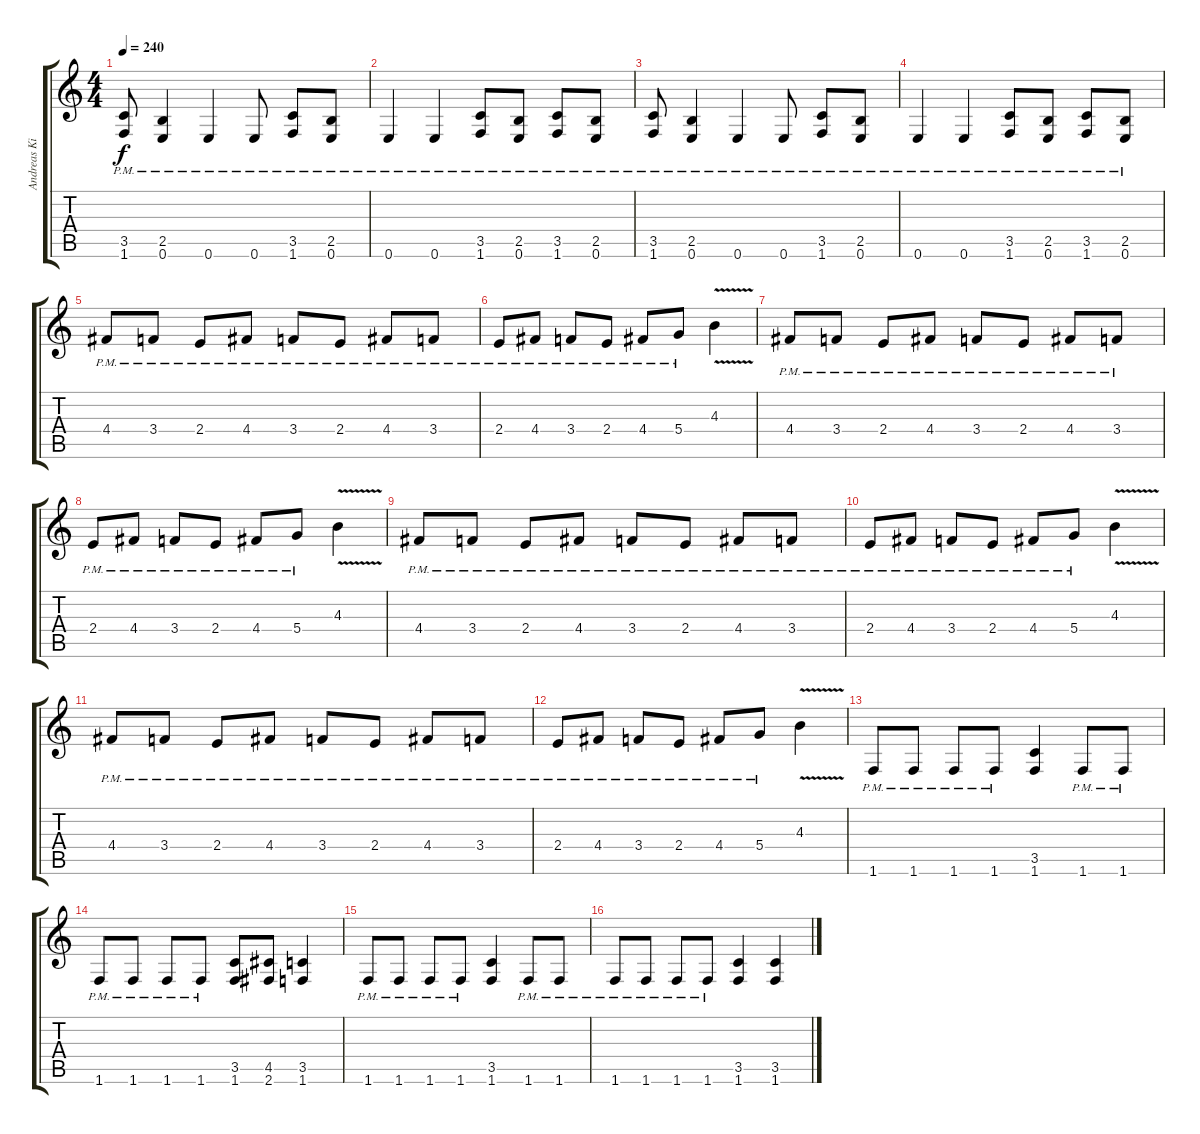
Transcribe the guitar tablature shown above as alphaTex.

\track ("Andreas Kisser" "Andreas Ki") {instrument distortionguitar}
\staff {score tabs}
\tuning (E4 B3 G3 D3 A2 E2) {hide}
\ts (4 4)
\tempo 240
\clef g2
\ks c
(3.5{pm} 1.6{pm}).8{dy f} (2.5{pm} 0.6{pm}).4 0.6{pm}.4 0.6{pm}.8 (3.5{pm} 1.6{pm}).8 (2.5{pm} 0.6{pm}).8 |
0.6{pm}.4 0.6{pm}.4 (3.5{pm} 1.6{pm}).8 (2.5{pm} 0.6{pm}).8 (3.5{pm} 1.6{pm}).8 (2.5{pm} 0.6{pm}).8 |
(3.5{pm} 1.6{pm}).8 (2.5{pm} 0.6{pm}).4 0.6{pm}.4 0.6{pm}.8 (3.5{pm} 1.6{pm}).8 (2.5{pm} 0.6{pm}).8 |
0.6{pm}.4 0.6{pm}.4 (3.5{pm} 1.6{pm}).8 (2.5{pm} 0.6{pm}).8 (3.5{pm} 1.6{pm}).8 (2.5{pm} 0.6{pm}).8 |
\section ("" "")
4.4{pm}.8 3.4{pm}.8 2.4{pm}.8 4.4{pm}.8 3.4{pm}.8 2.4{pm}.8 4.4{pm}.8 3.4{pm}.8 |
2.4{pm}.8 4.4{pm}.8 3.4{pm}.8 2.4{pm}.8 4.4{pm}.8 5.4{pm}.8 4.3{v}.4 |
4.4{pm}.8 3.4{pm}.8 2.4{pm}.8 4.4{pm}.8 3.4{pm}.8 2.4{pm}.8 4.4{pm}.8 3.4{pm}.8 |
2.4{pm}.8 4.4{pm}.8 3.4{pm}.8 2.4{pm}.8 4.4{pm}.8 5.4{pm}.8 4.3{v}.4 |
4.4{pm}.8 3.4{pm}.8 2.4{pm}.8 4.4{pm}.8 3.4{pm}.8 2.4{pm}.8 4.4{pm}.8 3.4{pm}.8 |
2.4{pm}.8 4.4{pm}.8 3.4{pm}.8 2.4{pm}.8 4.4{pm}.8 5.4{pm}.8 4.3{v}.4 |
4.4{pm}.8 3.4{pm}.8 2.4{pm}.8 4.4{pm}.8 3.4{pm}.8 2.4{pm}.8 4.4{pm}.8 3.4{pm}.8 |
2.4{pm}.8 4.4{pm}.8 3.4{pm}.8 2.4{pm}.8 4.4{pm}.8 5.4{pm}.8 4.3{v}.4 |
\section ("" "")
1.6{pm}.8 1.6{pm}.8 1.6{pm}.8 1.6{pm}.8 (3.5 1.6).4 1.6{pm}.8 1.6{pm}.8 |
1.6{pm}.8 1.6{pm}.8 1.6{pm}.8 1.6{pm}.8 (3.5 1.6).8 (4.5 2.6).8 (3.5 1.6).4 |
1.6{pm}.8 1.6{pm}.8 1.6{pm}.8 1.6{pm}.8 (3.5 1.6).4 1.6{pm}.8 1.6{pm}.8 |
1.6{pm}.8 1.6{pm}.8 1.6{pm}.8 1.6{pm}.8 (3.5 1.6).4 (3.5 1.6).4
